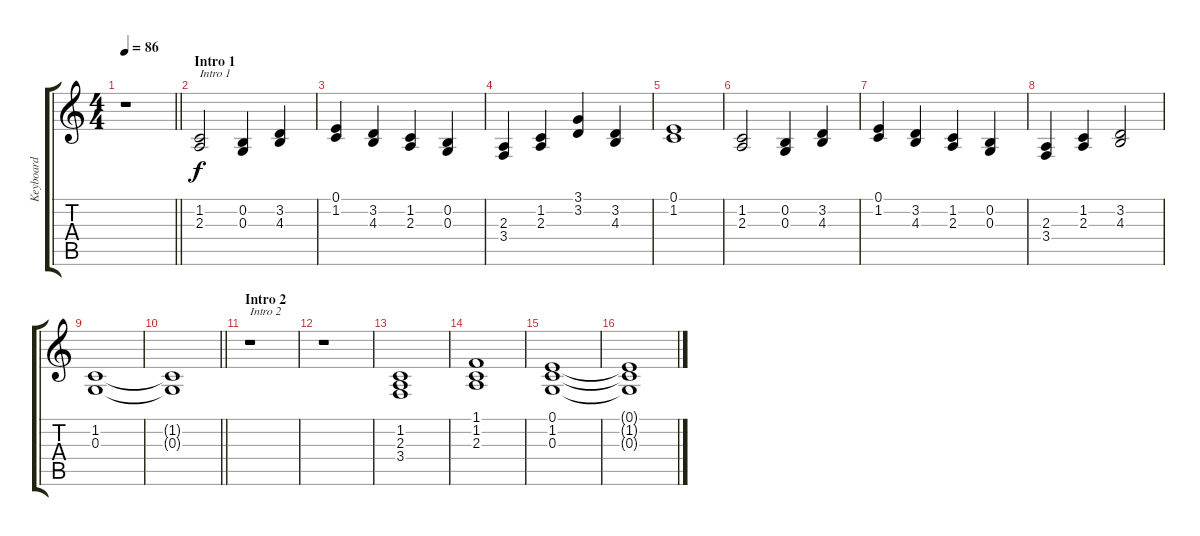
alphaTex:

\track ("Keyboard" "Keyboard") {instrument stringensemble1}
\staff {score tabs}
\tuning (E4 B3 G3 D3 A2 E2) {hide}
\ts (4 4)
\tempo 86
\clef g2
\barLineRight lightlight
\ks c
r.1{dy f instrument stringensemble1} |
\section ("" "Intro 1")
(1.2 2.3).2{txt "Intro 1"} (0.2 0.3).4 (3.2 4.3).4 |
(0.1 1.2).4 (3.2 4.3).4 (1.2 2.3).4 (0.2 0.3).4 |
(2.3 3.4).4 (1.2 2.3).4 (3.1 3.2).4 (3.2 4.3).4 |
(0.1 1.2).1 |
(1.2 2.3).2 (0.2 0.3).4 (3.2 4.3).4 |
(0.1 1.2).4 (3.2 4.3).4 (1.2 2.3).4 (0.2 0.3).4 |
(2.3 3.4).4 (1.2 2.3).4 (3.2 4.3).2 |
(1.2 0.3).1 |
\barLineRight lightlight
(1.2{t} 0.3{t}).1 |
\section ("" "Intro 2")
r.1{txt "Intro 2"} |
r.1 |
(1.2 2.3 3.4).1{instrument drawbarorgan} |
(1.1 1.2 2.3).1 |
(0.1 1.2 0.3).1 |
(0.1{t} 1.2{t} 0.3{t}).1
